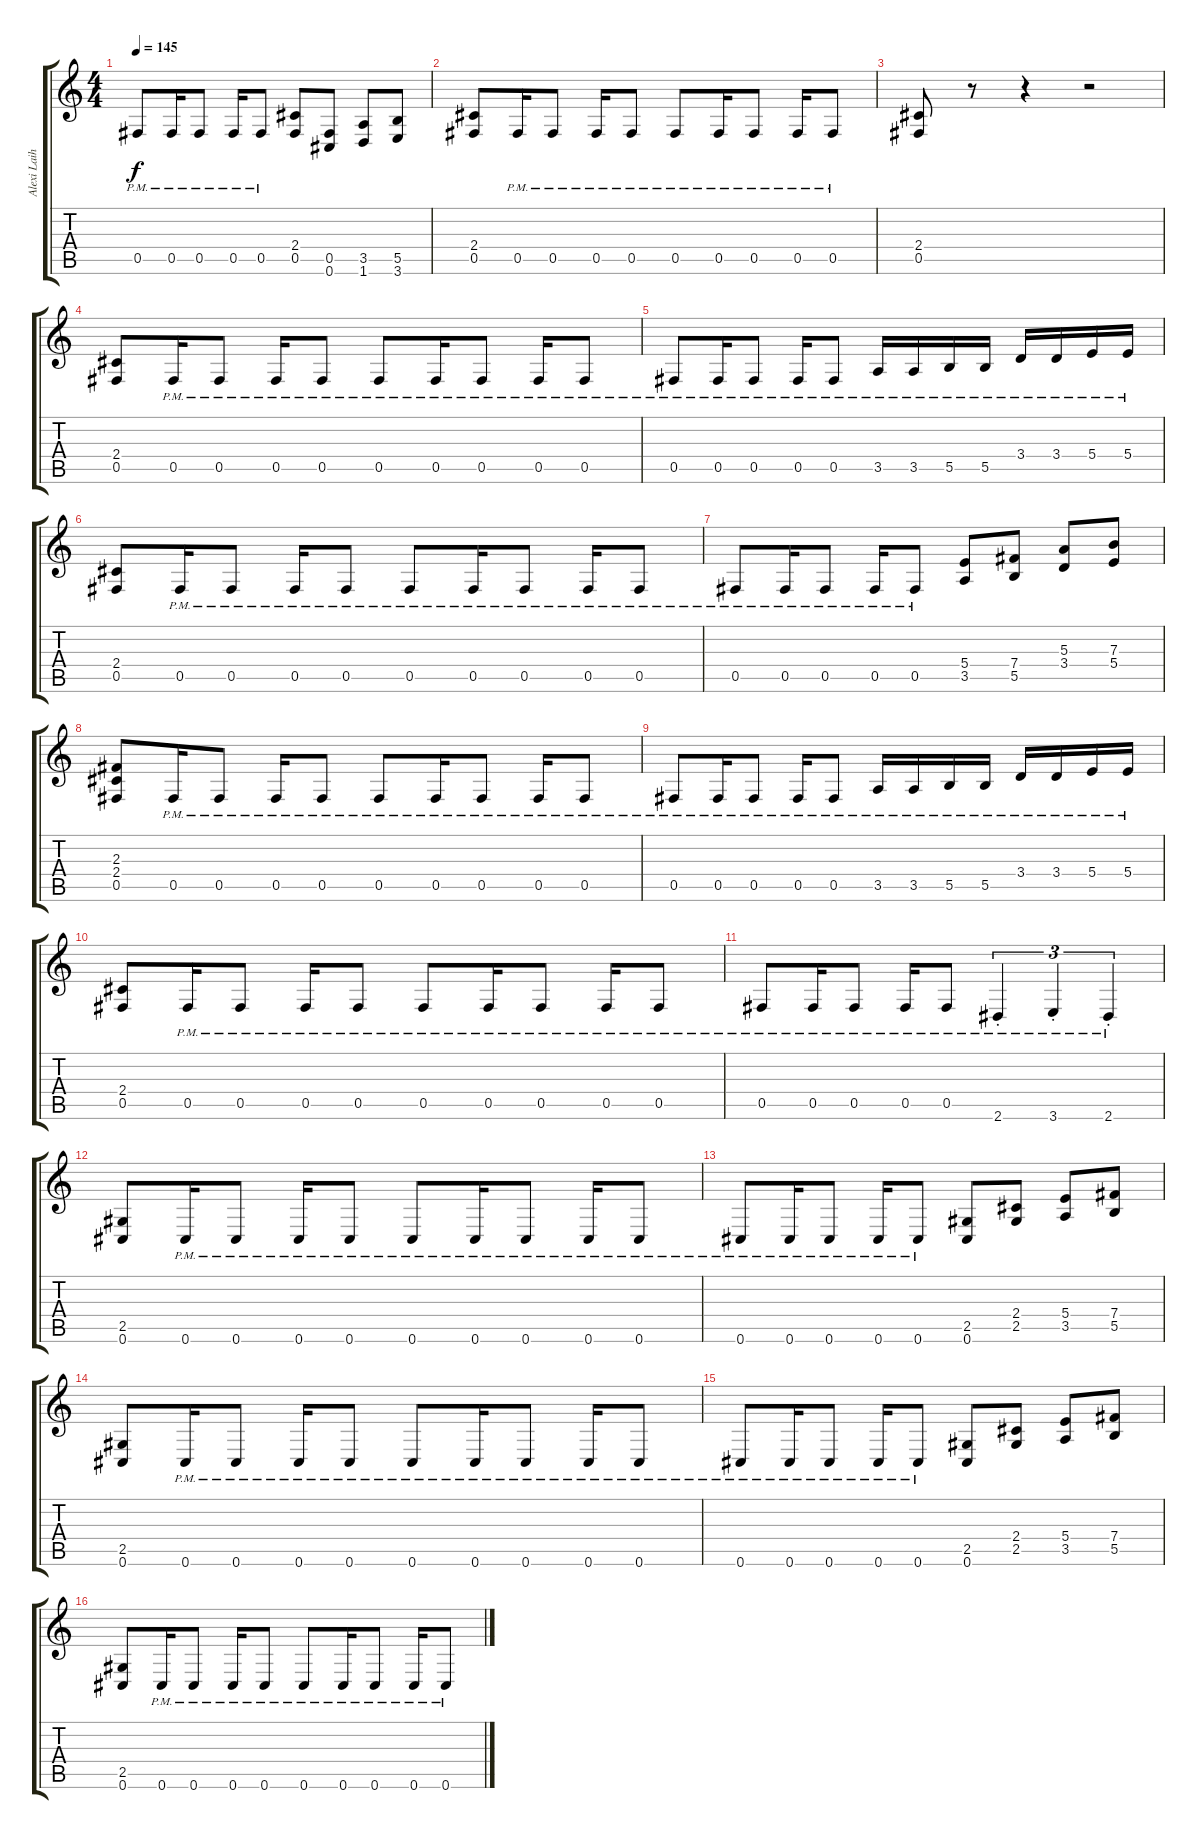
\track ("Alexi Laiho" "Alexi Laih") {instrument distortionguitar}
\staff {score tabs}
\tuning (Db4 Ab3 E3 B2 Gb2 Db2) {hide}
\ts (4 4)
\tempo 145
\clef g2
\ks c
0.5{pm}.8{dy f} 0.5{pm}.16 0.5{pm}.8 0.5{pm}.16 0.5{pm}.8 (2.4 0.5).8 (0.5 0.6).8 (3.5 1.6).8 (5.5 3.6).8 |
(2.4 0.5).8 0.5{pm}.16 0.5{pm}.8 0.5{pm}.16 0.5{pm}.8 0.5{pm}.8 0.5{pm}.16 0.5{pm}.8 0.5{pm}.16 0.5{pm}.8 |
(2.4 0.5).8 r.8 r.4 r.2 |
(2.4 0.5).8 0.5{pm}.16 0.5{pm}.8 0.5{pm}.16 0.5{pm}.8 0.5{pm}.8 0.5{pm}.16 0.5{pm}.8 0.5{pm}.16 0.5{pm}.8 |
0.5{pm}.8 0.5{pm}.16 0.5{pm}.8 0.5{pm}.16 0.5{pm}.8 3.5{pm}.16 3.5{pm}.16 5.5{pm}.16 5.5{pm}.16 3.4{pm}.16 3.4{pm}.16 5.4{pm}.16 5.4{pm}.16 |
(2.4 0.5).8 0.5{pm}.16 0.5{pm}.8 0.5{pm}.16 0.5{pm}.8 0.5{pm}.8 0.5{pm}.16 0.5{pm}.8 0.5{pm}.16 0.5{pm}.8 |
0.5{pm}.8 0.5{pm}.16 0.5{pm}.8 0.5{pm}.16 0.5{pm}.8 (5.4 3.5).8 (7.4 5.5).8 (5.3 3.4).8 (7.3 5.4).8 |
(2.3 2.4 0.5).8 0.5{pm}.16 0.5{pm}.8 0.5{pm}.16 0.5{pm}.8 0.5{pm}.8 0.5{pm}.16 0.5{pm}.8 0.5{pm}.16 0.5{pm}.8 |
0.5{pm}.8 0.5{pm}.16 0.5{pm}.8 0.5{pm}.16 0.5{pm}.8 3.5{pm}.16 3.5{pm}.16 5.5{pm}.16 5.5{pm}.16 3.4{pm}.16 3.4{pm}.16 5.4{pm}.16 5.4{pm}.16 |
(2.4 0.5).8 0.5{pm}.16 0.5{pm}.8 0.5{pm}.16 0.5{pm}.8 0.5{pm}.8 0.5{pm}.16 0.5{pm}.8 0.5{pm}.16 0.5{pm}.8 |
0.5{pm}.8 0.5{pm}.16 0.5{pm}.8 0.5{pm}.16 0.5{pm}.8 2.6{pm st}.4{tu (3 2)} 3.6{pm st}.4{tu (3 2)} 2.6{pm st}.4{tu (3 2)} |
(2.5 0.6).8 0.6{pm}.16 0.6{pm}.8 0.6{pm}.16 0.6{pm}.8 0.6{pm}.8 0.6{pm}.16 0.6{pm}.8 0.6{pm}.16 0.6{pm}.8 |
0.6{pm}.8 0.6{pm}.16 0.6{pm}.8 0.6{pm}.16 0.6{pm}.8 (2.5 0.6).8 (2.4 2.5).8 (5.4 3.5).8 (7.4 5.5).8 |
(2.5 0.6).8 0.6{pm}.16 0.6{pm}.8 0.6{pm}.16 0.6{pm}.8 0.6{pm}.8 0.6{pm}.16 0.6{pm}.8 0.6{pm}.16 0.6{pm}.8 |
0.6{pm}.8 0.6{pm}.16 0.6{pm}.8 0.6{pm}.16 0.6{pm}.8 (2.5 0.6).8 (2.4 2.5).8 (5.4 3.5).8 (7.4 5.5).8 |
(2.5 0.6).8 0.6{pm}.16 0.6{pm}.8 0.6{pm}.16 0.6{pm}.8 0.6{pm}.8 0.6{pm}.16 0.6{pm}.8 0.6{pm}.16 0.6{pm}.8
